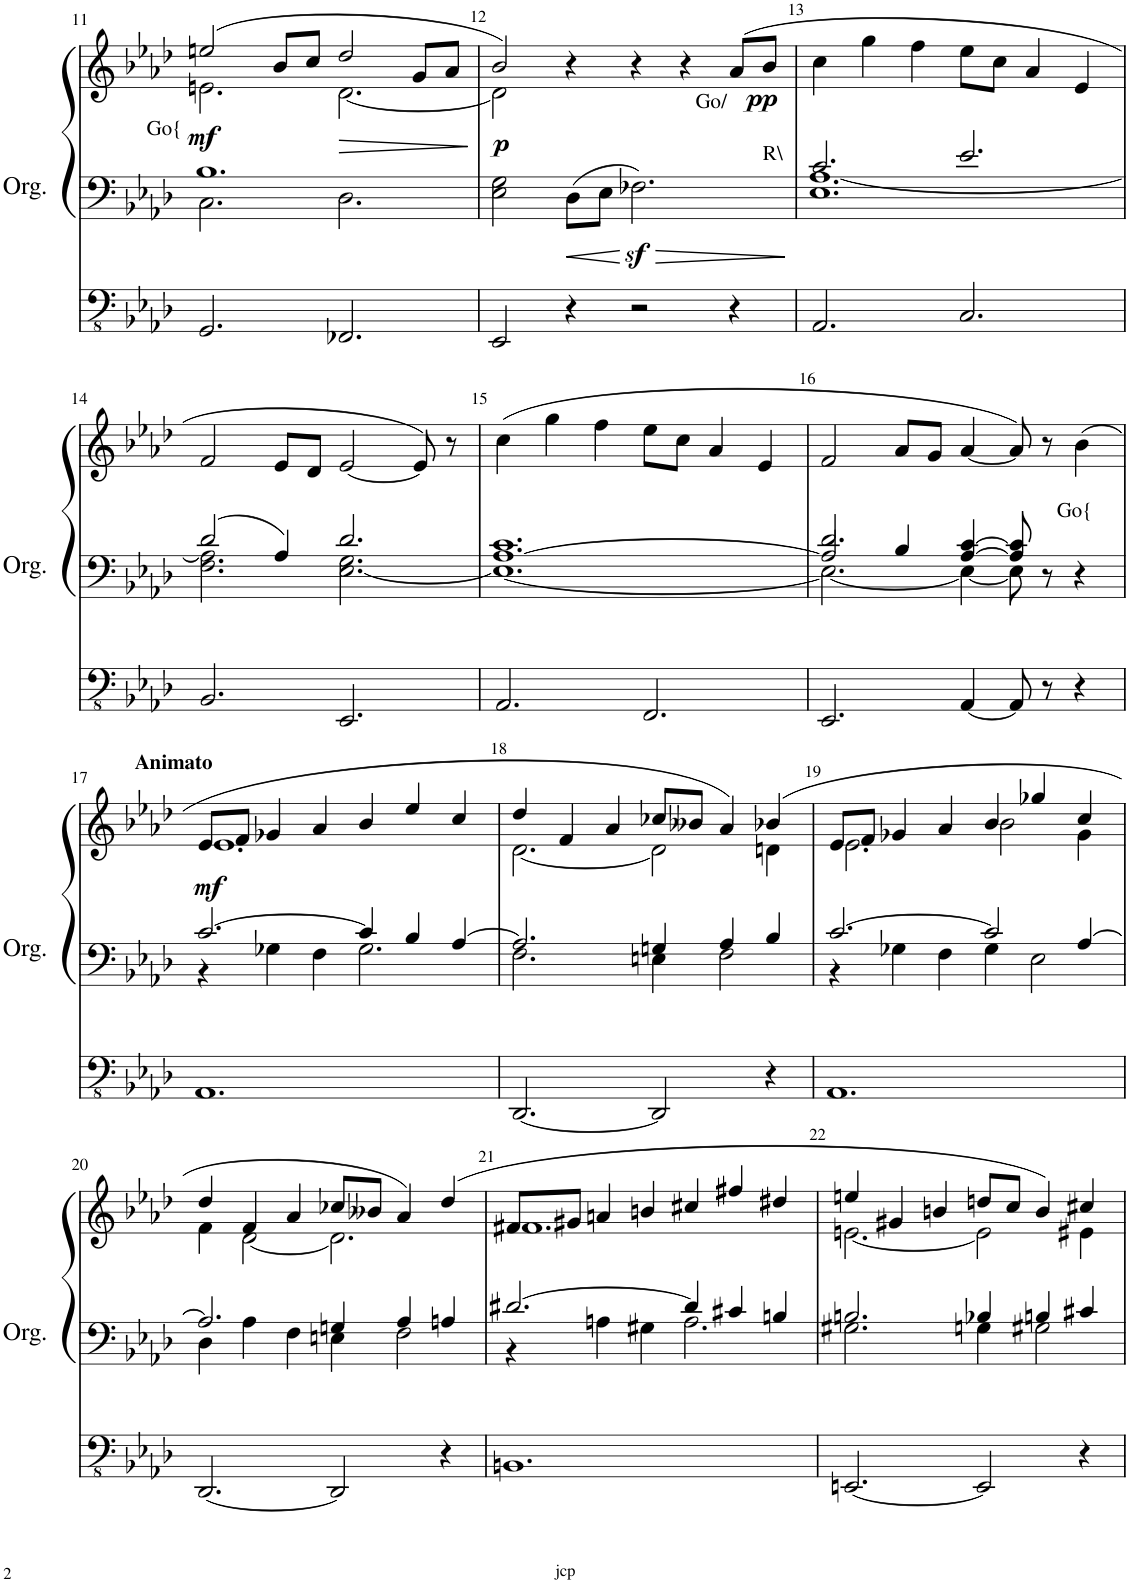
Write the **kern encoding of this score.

**kern	**kern	**kern	**dynam
*part1	*part1	*part1	*part1
*staff3	*staff2	*staff1	*staff1/2/3
*I"Orgue à tuyaux	*	*	*
*I'Org.	*	*	*
!!LO:PB:g=z
*clefFv4	*clefF4	*clefG2	*
*k[b-e-a-d-]	*k[b-e-a-d-]	*k[b-e-a-d-]	*
*M6/4	*M6/4	*M6/4	*
=11	=11	=11	=11
*	*^	*^	*
!	!	!	!LO:TX:b:t=Go{	!	!
!	!	!	!	!	!LO:DY:b
2.GGG/	1.B-	2.C\	(2een/	2.en\	mf
.	.	.	8b-/L	.	.
.	.	.	8cc/J	.	.
!	!	!	!	!	!LO:HP:b
2.FFF-X/	.	2.D-\	2dd-/	[2.d-\	>
.	.	.	8g/L	.	.
.	.	.	8a-/J	.	.
*	*v	*v	*	*	*
*	*	*v	*v	*
.	.	.	]
=12	=12	=12	=12
*	*	*^	*
!	!	!	!	!LO:DY:b
2EEE-/	2E-\ 2G\	2b-/)	2d-\]	p
4r	8D-\L	4r	1ryy	.
.	8E-\J	.	.	.
2r	2.F-Xz<\	4r	.	.
.	.	4r	.	.
!	!	!LO:TX:b:t=Go/	!	!
4r	.	(8a-/L	.	.
!	!	!	!	!LO:DY:b
.	.	8b-/J	.	pp
*	*	*v	*v	*
=13	=13	=13	=13
*	*^	*	*
!	!LO:TX:a:t=R\	!	!	!
2.AAA-/	2.c/	1.E- [1.A-	4cc\	.
.	.	.	4gg\	.
.	.	.	4ff\	.
2.CC/	2.e-/	.	8ee-\L	.
.	.	.	8cc\J	.
.	.	.	4a-/	.
.	.	.	4e-/	.
!!LO:LB:g=z
=14	=14	=14	=14	=14
2.BBB-/	2d-/	2.F\ 2.A-\]	2f/	.
.	4A-/	.	8e-/L	.
.	.	.	8d-/J	.
2.EEE-/	2.d-/	[2.E-\ 2.G\	[2e-/	.
.	.	.	8e-/])	.
.	.	.	8r	.
=15	=15	=15	=15	=15
2.AAA-/	[1.A- 1.c	1.E-_	(4cc\	.
.	.	.	4gg\	.
.	.	.	4ff\	.
2.FFF/	.	.	8ee-\L	.
.	.	.	8cc\J	.
.	.	.	4a-/	.
.	.	.	4e-/	.
=16	=16	=16	=16	=16
*	*	*^	*	*
2.EEE-/	2A-/]	2.E-\_	2.d-/	2f/	.
.	4B-/	.	.	8a-/L	.
.	.	.	.	8g/J	.
[4AAA-/	[4A-/ [4c/	4E-\_	2.ryy	[4a-/	.
8AAA-/]	8A-/] 8c/]	8E-\]	.	8a-/])	.
8r	8r	4.ryy	.	8r	.
!	!	!	!	!LO:TX:b:t=Go{	!
4r	4r	.	.	(4b-\	.
*	*	*v	*v	*	*
!!LO:LB:g=z
=17	=17	=17	=17	=17
*	*	*	*^	*
!	!	!	!LO:TX:a:B:t=Animato	!	!
!	!	!	!	!	!LO:DY:b
1.AAA-	[2.c/	4r	8e-/L	1.e-	mf
.	.	.	8f/J	.	.
.	.	4G-X\	4g-X/	.	.
.	.	4F\	4a-/	.	.
.	4c/]	2.G-\	4b-/	.	.
.	4B-/	.	4ee-/	.	.
.	[4A-/	.	4cc/	.	.
=18	=18	=18	=18	=18	=18
[2.DDD-/	2.A-/]	2.F\	4dd-/	[2.d-\	.
.	.	.	4f/	.	.
.	.	.	4a-/	.	.
2DDD-/]	4Gn/	4En\	8cc-X/L	2d-\]	.
.	.	.	8b--X/J	.	.
.	4A-/	2F\	4a-/)	.	.
4r	4B-/	.	(4b-X/	4dn\	.
=19	=19	=19	=19	=19	=19
1.AAA-	[2.c/	4r	8e-/L	2.e-\	.
.	.	.	8f/J	.	.
.	.	4G-X\	4g-X/	.	.
.	.	4F\	4a-/	.	.
.	2c/]	4G-\	4b-/	2b-\	.
.	.	2E-\	4gg-X/	.	.
.	[4A-/	.	4cc/	4g-\	.
!!LO:LB:g=z	!!
=20	=20	=20	=20	=20	=20
[2.DDD-/	2.A-/]	4D-\	4dd-/	4f\	.
.	.	4A-\	4f/	[2d-\	.
.	.	4F\	4a-/	.	.
2DDD-/]	4Gn/	4En\	8cc-X/L	2.d-\]	.
.	.	.	8b--X/J	.	.
.	4A-/	2F\	4a-/)	.	.
4r	4An/	.	(4dd-/	.	.
=21	=21	=21	=21	=21	=21
1.BBBn	[2.d#X/	4r	8f#X/L	1.f#	.
.	.	.	8g#X/J	.	.
.	.	4An\	4an/	.	.
.	.	4G#X\	4bn/	.	.
.	4d#/]	2.A\	4cc#X/	.	.
.	4c#X/	.	4ff#X/	.	.
.	4Bn/	.	4dd#X/	.	.
=22	=22	=22	=22	=22	=22
[2.EEEn/	2.Bn/	2.G#X\	4een/	[2.en\	.
.	.	.	4g#X/	.	.
.	.	.	4bn/	.	.
2EEE/]	4B-X/	4Gn\	8ddn/L	2e\]	.
.	.	.	8cc/J	.	.
.	4Bn/	2G#X\	4b/)	.	.
4r	4c#X/	.	4cc#X/	4e#X\	.
*	*v	*v	*	*	*
*	*	*v	*v	*
=	=	=	=
*-	*-	*-	*-
